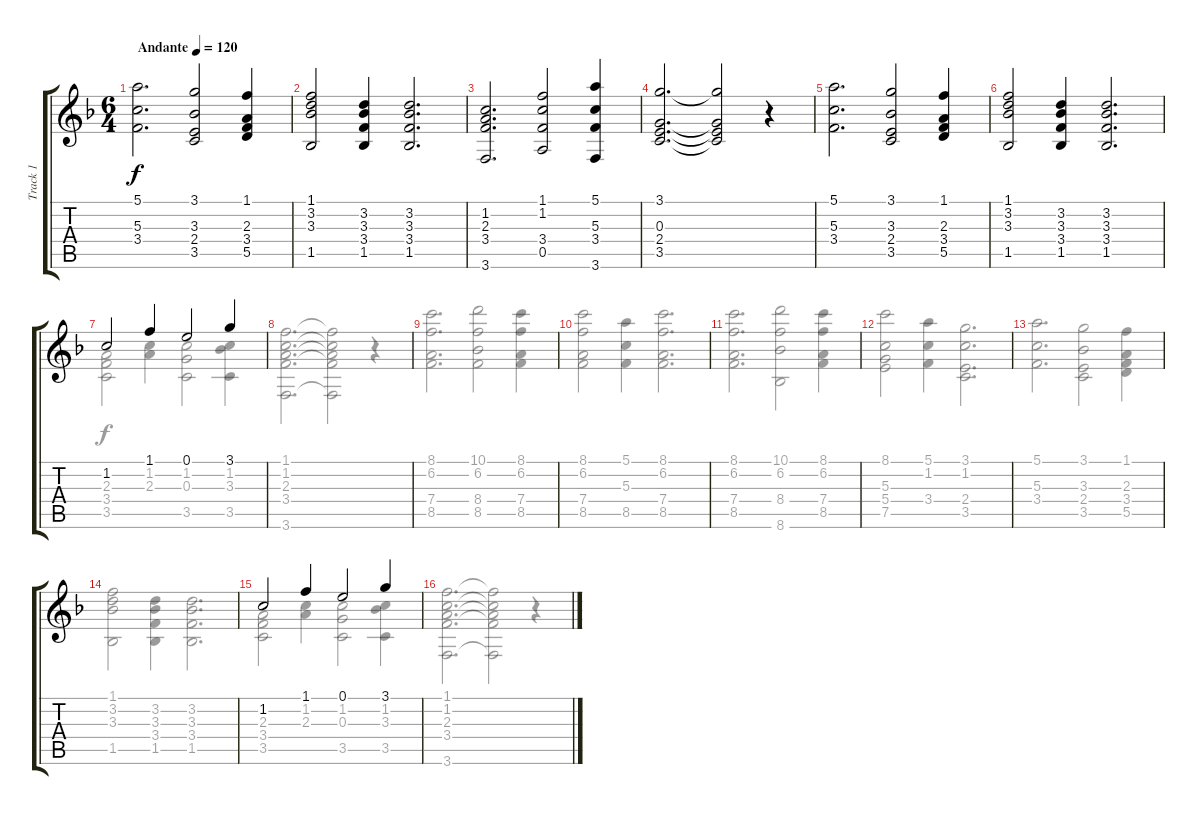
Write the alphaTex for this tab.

\track ("Track 1" "Track 1") {instrument acousticguitarsteel}
\staff {score tabs}
\tuning (E4 B3 G3 D3 A2 D2) {hide}
\voice
\ts (6 4)
\tempo (120 "Andante")
\clef g2
\ks f
(5.1 5.3 3.4).2{d dy f instrument acousticguitarsteel} (3.1 3.3 2.4 3.5).2 (1.1 2.3 3.4 5.5).4 |
(1.1 3.2 3.3 1.5).2 (3.2 3.3 3.4 1.5).4 (3.2 3.3 3.4 1.5).2{d} |
(1.2 2.3 3.4 3.6).2{d} (1.1 1.2 3.4 0.5).2 (5.1 5.3 3.4 3.6).4 |
(3.1 0.3 2.4 3.5).2{d} (3.1{t} 0.3{t} 2.4{t} 3.5{t}).2 r.4 |
(5.1 5.3 3.4).2{d} (3.1 3.3 2.4 3.5).2 (1.1 2.3 3.4 5.5).4 |
(1.1 3.2 3.3 1.5).2 (3.2 3.3 3.4 1.5).4 (3.2 3.3 3.4 1.5).2{d} |
1.2.2 1.1.4 0.1.2 3.1.4 |
|
|
|
|
|
|
|
1.2.2 1.1.4 0.1.2 3.1.4 |
\voice
\clef g2
\ottava regular
\simile none
\ks f
|
|
|
|
|
|
(2.3 3.4 3.5).2 (1.2 2.3).4 (1.2 0.3 3.5).2 (1.2 3.3 3.5).4 |
(1.1 1.2 2.3 3.4 3.6).2{d} (1.1{t} 1.2{t} 2.3{t} 3.4{t} 3.6{t}).2 r.4 |
(8.1 6.2 7.4 8.5).2{d} (10.1 6.2 8.4 8.5).2 (8.1 6.2 7.4 8.5).4 |
(8.1 6.2 7.4 8.5).2 (5.1 5.3 8.5).4 (8.1 6.2 7.4 8.5).2{d} |
(8.1 6.2 7.4 8.5).2{d} (10.1 6.2 8.4 8.6).2 (8.1 6.2 7.4 8.5).4 |
(8.1 5.3 5.4 7.5).2 (5.1 1.2 3.4).4 (3.1 1.2 2.4 3.5).2{d} |
(5.1 5.3 3.4).2{d} (3.1 3.3 2.4 3.5).2 (1.1 2.3 3.4 5.5).4 |
(1.1 3.2 3.3 1.5).2 (3.2 3.3 3.4 1.5).4 (3.2 3.3 3.4 1.5).2{d} |
(2.3 3.4 3.5).2 (1.2 2.3).4 (1.2 0.3 3.5).2 (1.2 3.3 3.5).4 |
(1.1 1.2 2.3 3.4 3.6).2{d} (1.1{t} 1.2{t} 2.3{t} 3.4{t} 3.6{t}).2 r.4
